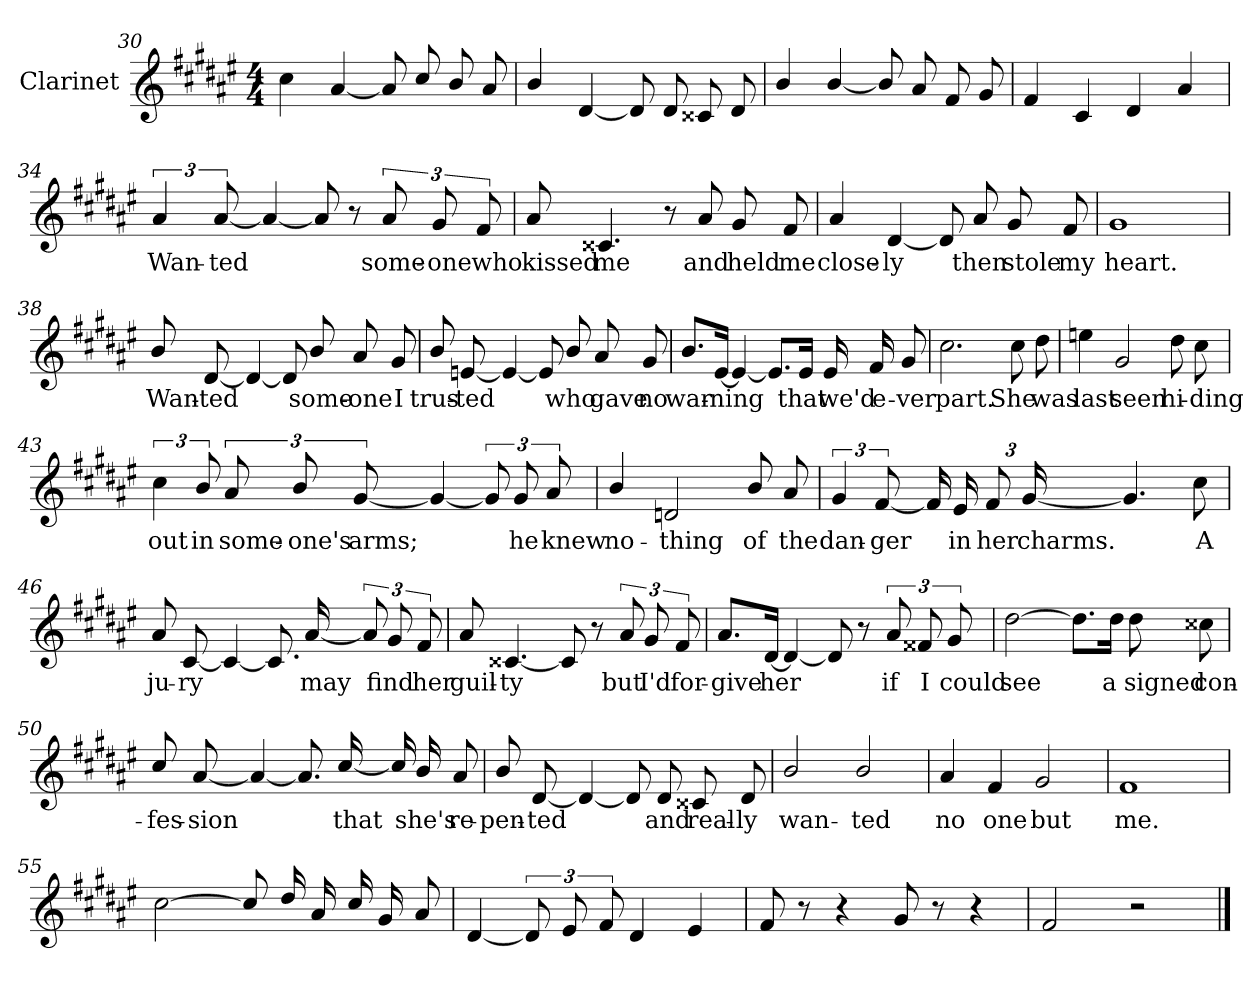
**kern	**text
*part1	*part1
*staff1	*staff1
*I"Clarinet	*
*I'Cl.	*
*clefG2	*
*ITrd1c2	*
*k[f#c#g#d#]	*
*M4/4	*
=30	=30
4b\	.
[<4g#/	.
8g#/L]	.
8b/	.
8a/L	.
8g#/	.
=31	=31
4a/	.
[<4c#/	.
8c#/L]	.
8c#/	.
8B#X/L	.
8c#/	.
=32	=32
4a/	.
[<4a/	.
8a/L]	.
8g#/	.
8e/L	.
8f#/	.
!!LO:LB:g=z
=33	=33
4e/	.
4B/	.
4c#/	.
4g#/	.
=34	=34
6g#/	Wan-
[<12g#/	ted
4g#/_<	.
8g#/]	.
8r	.
12g#/L	some-
12f#/	one
12e/	who
=35	=35
8g#/	kissed
4.B#X/	me
8r	.
8g#/	and
8f#/L	held
8e/	me
!!LO:LB:g=z
=36	=36
4g#/	close-
[<4c#/	ly
8c#/L]	.
8g#/	then
8f#/L	stole
8e/	my
=37	=37
1f#	heart.
=38	=38
8a/L	Wan-
[<8c#/	ted
4c#/_<	.
8c#/L]	.
8a/	some-
8g#/L	one
8f#/	I
=39	=39
8a/L	trus-
[<8dn/	ted
4d/_<	.
8d/L]	.
8a/	who
8g#/L	gave
8f#/	no
!!LO:LB:g=z
=40	=40
8.a/L	war-
[<16d#/J	ning
4d#/_<	.
8.d#/L]	.
16d#/J	that
16d#/LL	we'd
16e/J	e-
8f#/	ver
=41	=41
2.b\	part.
8b\L	She
8cc#\	was
=42	=42
4ddn\	last
2f#/	seen
8cc#\L	hi-
8b\	ding
!!LO:LB:g=z
=43	=43
6b\	out
12a/	in
12g#/L	some-
12a/	one's
[<12f#/	arms;
4f#/_<	.
12f#/L]	.
12f#/	he
12g#/	knew
=44	=44
4a/	no-
2cn/	thing
8a/L	of
8g#/	the
=45	=45
6f#/	dan-
[<12e/	ger
16e/LL]	.
16d#/J	in
12e/L	her
[<24f#/J	charms.
4.f#/]	.
8b\	A
!!LO:LB:g=z
=46	=46
8g#/L	ju-
[<8B/	ry
4B/_<	.
8.B/L]	.
[<16g#/J	may
12g#/L]	.
12f#/	find
12e/	her
=47	=47
8g#/	guil-
[<4.B#X/	ty
8B#/]	.
8r	.
12g#/L	but
12f#/	I'd
12e/	for-
=48	=48
8.g#/L	give
[<16c#/J	her
4c#/_<	.
8c#/]	.
8r	.
12g#/L	if
12e#X/	I
12f#/	could
!!LO:LB:g=z
=49	=49
[>2cc#\	see
8.cc#\L]	.
16cc#\J	a
8cc#\L	signed
8b#X\	con-
=50	=50
8b/L	fes-
[<8g#/	sion
4g#/_<	.
8.g#/L]	.
[<16b/J	that
16b/LL]	.
16a/J	she's
8g#/	re-
=51	=51
8a/L	pen-
[<8c#/	ted
4c#/_<	.
8c#/L]	.
8c#/	and
8B#X/L	real-
8c#/	ly
=52	=52
2a/	wan-
2a/	ted
!!LO:LB:g=z
=53	=53
4g#/	no
4e/	one
2f#/	but
=54	=54
1e	me.
=55	=55
[>2b\	.
8b/L]	.
16cc#/L	.
16g#/J	.
16b/LL	.
16f#/J	.
8g#/	.
=56	=56
[<4c#/	.
12c#/L]	.
12d#/	.
12e/	.
4c#/	.
4d#/	.
=57	=57
8e/	.
8r	.
4r	.
8f#/	.
8r	.
4r	.
!!LO:LB:g=z
=58	=58
2e/	.
2r	.
==	==
*-	*-
